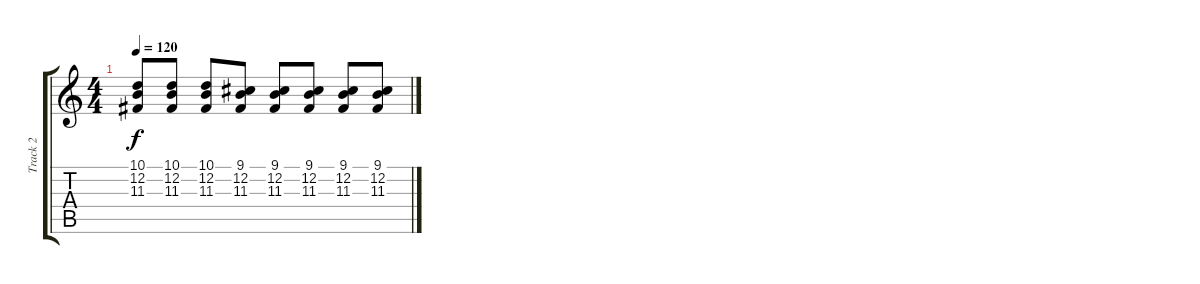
\track ("Track 2" "Track 2") {instrument acousticgrandpiano}
\staff {score tabs}
\tuning (E4 B3 G3 D3 A2 E2) {hide}
\ts (4 4)
\tempo 120
\clef g2
\ks c
(10.1 12.2 11.3).8{dy f} (10.1 12.2 11.3).8 (10.1 12.2 11.3).8 (9.1 12.2 11.3).8 (9.1 12.2 11.3).8 (9.1 12.2 11.3).8 (9.1 12.2 11.3).8 (9.1 12.2 11.3).8
